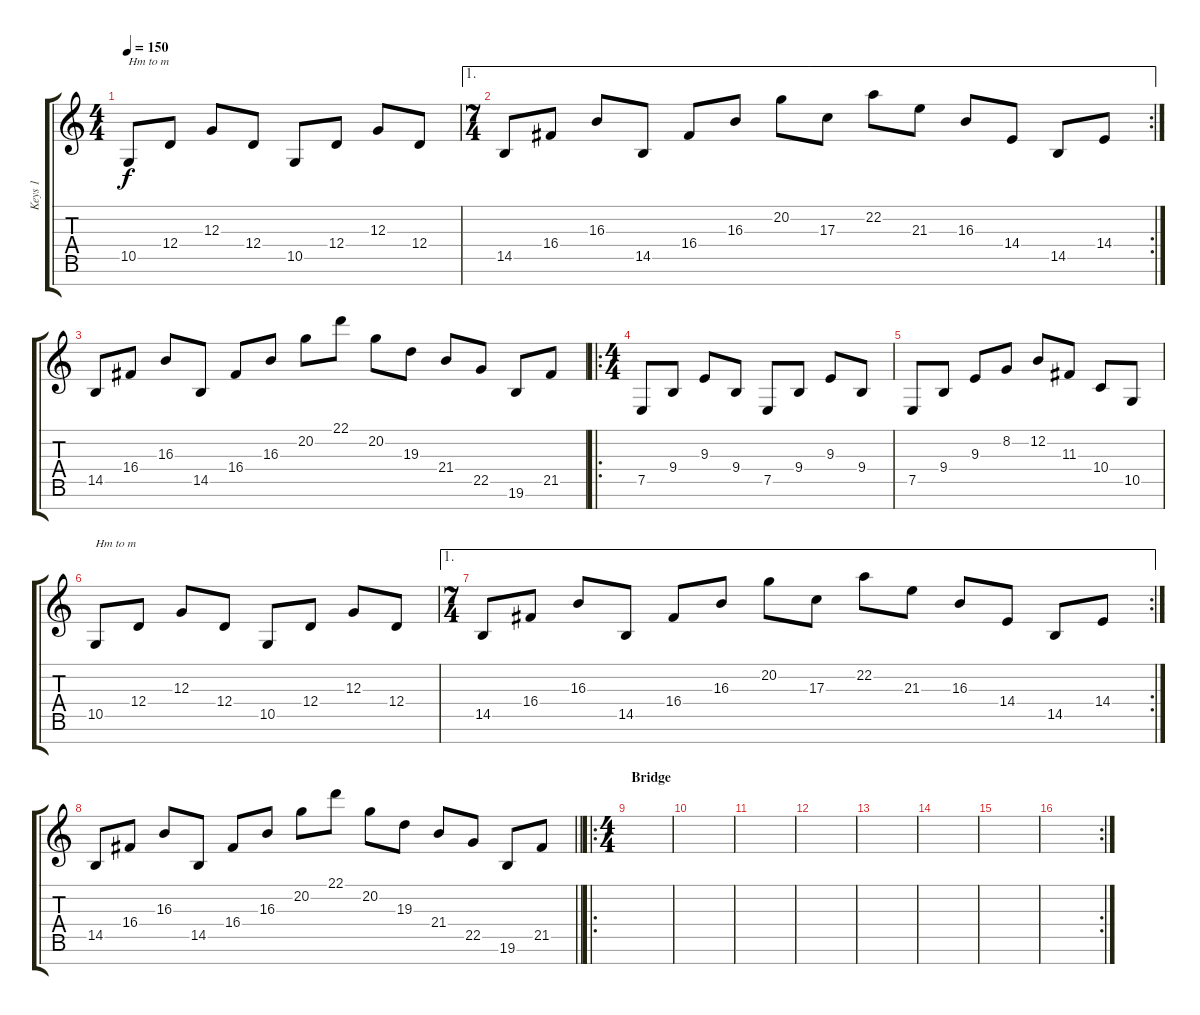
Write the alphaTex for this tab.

\track ("Keys 1" "Keys 1") {instrument stringensemble1}
\staff {score tabs}
\tuning (E4 B3 G3 D3 A2 E2 B1) {hide}
\ts (4 4)
\tempo 150
\clef g2
\ks c
10.5.8{txt "Hm to m" dy f} 12.4.8 12.3.8 12.4.8 10.5.8 12.4.8 12.3.8 12.4.8 |
\ae 1
\rc 2
\ts (7 4)
14.5.8 16.4.8 16.3.8 14.5.8 16.4.8 16.3.8 20.2.8 17.3.8 22.2.8 21.3.8 16.3.8 14.4.8 14.5.8 14.4.8 |
14.5.8 16.4.8 16.3.8 14.5.8 16.4.8 16.3.8 20.2.8 22.1.8 20.2.8 19.3.8 21.4.8 22.5.8 19.6.8 21.5.8 |
\ro
\ts (4 4)
7.5.8 9.4.8 9.3.8 9.4.8 7.5.8 9.4.8 9.3.8 9.4.8 |
7.5.8 9.4.8 9.3.8 8.2.8 12.2.8 11.3.8 10.4.8 10.5.8 |
10.5.8{txt "Hm to m"} 12.4.8 12.3.8 12.4.8 10.5.8 12.4.8 12.3.8 12.4.8 |
\ae 1
\rc 2
\ts (7 4)
14.5.8 16.4.8 16.3.8 14.5.8 16.4.8 16.3.8 20.2.8 17.3.8 22.2.8 21.3.8 16.3.8 14.4.8 14.5.8 14.4.8 |
\barLineRight lightlight
14.5.8 16.4.8 16.3.8 14.5.8 16.4.8 16.3.8 20.2.8 22.1.8 20.2.8 19.3.8 21.4.8 22.5.8 19.6.8 21.5.8 |
\ro
\ts (4 4)
\section ("" "Bridge")
|
|
|
|
|
|
|
\rc 2
